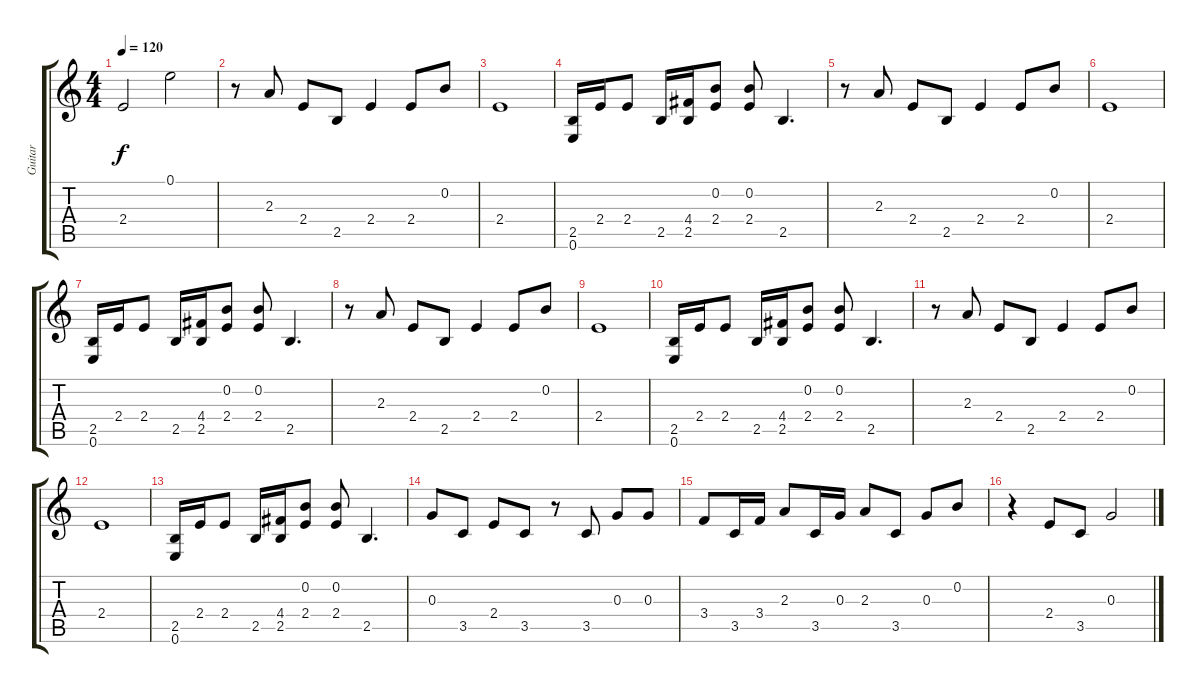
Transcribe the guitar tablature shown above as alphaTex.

\track ("Guitar" "Guitar") {instrument distortionguitar}
\staff {score tabs}
\tuning (E4 B3 G3 D3 A2 E2) {hide}
\ts (4 4)
\tempo 120
\clef g2
\ks c
2.4.2{dy f} 0.1.2 |
r.8 2.3.8 2.4.8 2.5.8 2.4.4 2.4.8 0.2.8 |
2.4.1 |
(2.5 0.6).16 2.4.16 2.4.8 2.5.16 (4.4 2.5).16 (0.2 2.4).8 (0.2 2.4).8 2.5.4{d} |
r.8 2.3.8 2.4.8 2.5.8 2.4.4 2.4.8 0.2.8 |
2.4.1 |
(2.5 0.6).16 2.4.16 2.4.8 2.5.16 (4.4 2.5).16 (0.2 2.4).8 (0.2 2.4).8 2.5.4{d} |
r.8 2.3.8 2.4.8 2.5.8 2.4.4 2.4.8 0.2.8 |
2.4.1 |
(2.5 0.6).16 2.4.16 2.4.8 2.5.16 (4.4 2.5).16 (0.2 2.4).8 (0.2 2.4).8 2.5.4{d} |
r.8 2.3.8 2.4.8 2.5.8 2.4.4 2.4.8 0.2.8 |
2.4.1 |
(2.5 0.6).16 2.4.16 2.4.8 2.5.16 (4.4 2.5).16 (0.2 2.4).8 (0.2 2.4).8 2.5.4{d} |
0.3.8 3.5.8 2.4.8 3.5.8 r.8 3.5.8 0.3.8 0.3.8 |
3.4.8 3.5.16 3.4.16 2.3.8 3.5.16 0.3.16 2.3.8 3.5.8 0.3.8 0.2.8 |
r.4 2.4.8 3.5.8 0.3.2
